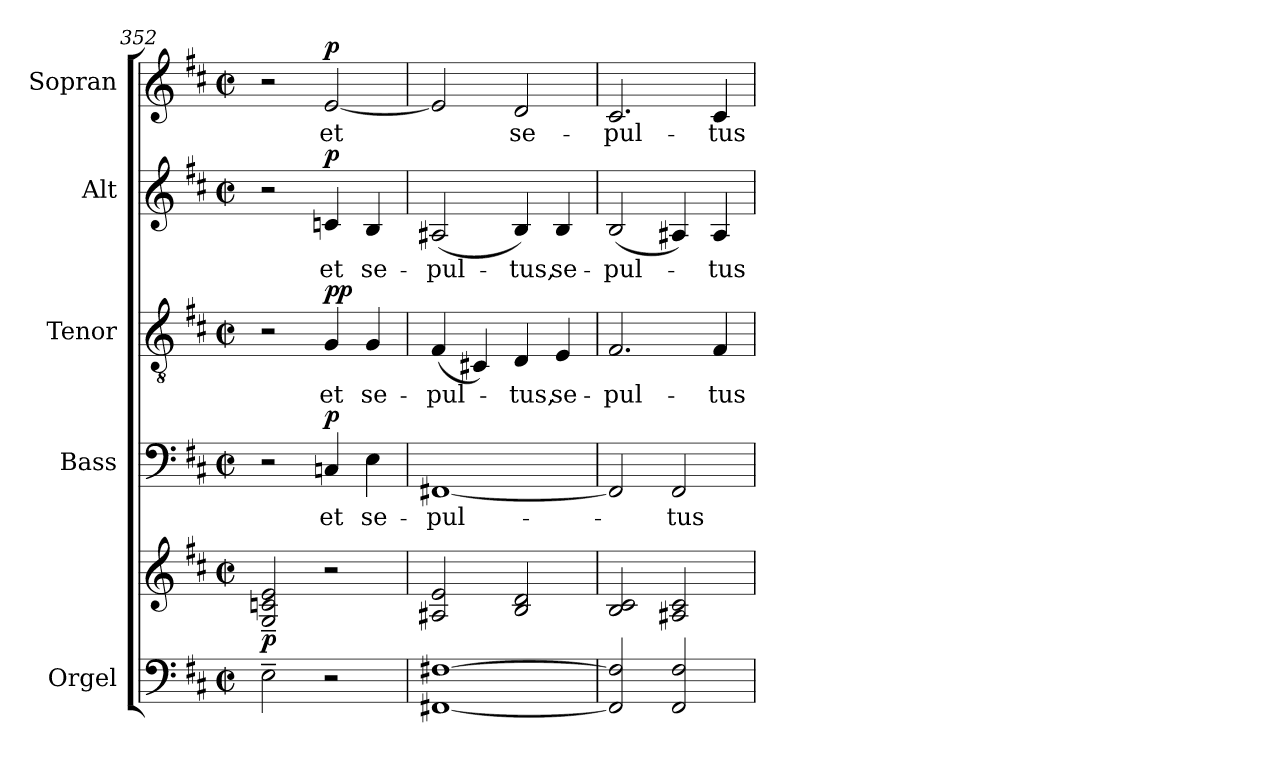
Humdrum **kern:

**kern	**kern	**dynam	**kern	**text	**dynam	**kern	**text	**dynam	**kern	**text	**dynam	**kern	**text	**dynam
*part5	*part5	*part5	*part4	*part4	*part4	*part3	*part3	*part3	*part2	*part2	*part2	*part1	*part1	*part1
*staff6	*staff5	*staff5/6	*staff4	*staff4	*staff4	*staff3	*staff3	*staff3	*staff2	*staff2	*staff2	*staff1	*staff1	*staff1
*I"Orgel	*	*	*I"Bass	*	*	*I"Tenor	*	*	*I"Alt	*	*	*I"Sopran	*	*
*I'Org.	*	*	*I'B.	*	*	*I'T.	*	*	*I'A.	*	*	*I'S.	*	*
*clefF4	*clefG2	*	*clefF4	*	*	*clefGv2	*	*	*clefG2	*	*	*clefG2	*	*
*k[f#c#]	*k[f#c#]	*	*k[f#c#]	*	*	*k[f#c#]	*	*	*k[f#c#]	*	*	*k[f#c#]	*	*
*D:	*D:	*	*D:	*	*	*D:	*	*	*D:	*	*	*D:	*	*
*M2/2	*M2/2	*	*M2/2	*	*	*M2/2	*	*	*M2/2	*	*	*M2/2	*	*
*met(c|)	*met(c|)	*	*met(c|)	*	*	*met(c|)	*	*	*met(c|)	*	*	*met(c|)	*	*
=352	=352	=352	=352	=352	=352	=352	=352	=352	=352	=352	=352	=352	=352	=352
!	!	!LO:DY:b	!	!	!	!	!	!	!	!	!	!	!	!
2E~>\	2G/~< 2cn/~< 2e/~<	p	2r	.	.	2r	.	.	2r	.	.	2r	.	.
!	!	!	!	!LO:LY:b	!LO:DY:a	!	!LO:LY:b	!LO:DY:a	!	!LO:LY:b	!LO:DY:a	!	!LO:LY:b	!LO:DY:a
2r	2r	.	4Cn/	et	p	4G/	et	pp	4cn/	et	p	[2e/	et	p
!	!	!	!	!LO:LY:b	!	!	!LO:LY:b	!	!	!LO:LY:b	!	!	!	!
.	.	.	4E\	se-	.	4G/	se-	.	4B/	se-	.	.	.	.
=353	=353	=353	=353	=353	=353	=353	=353	=353	=353	=353	=353	=353	=353	=353
!	!	!	!	!LO:LY:b	!	!	!LO:LY:b	!	!	!LO:LY:b	!	!	!	!
[1FF#X [1F#X	2A#X/ 2e/	.	[1FF#X	-pul-	.	(<4F#/	-pul-	.	(2A#X/	-pul-	.	2e/]	.	.
.	.	.	.	.	.	4C#X/)	.	.	.	.	.	.	.	.
!	!	!	!	!	!	!	!LO:LY:b	!	!	!LO:LY:b	!	!	!LO:LY:b	!
.	2B/ 2d/	.	.	.	.	4D/	-tus,	.	4B/)	-tus,	.	2d/	se-	.
!	!	!	!	!	!	!	!LO:LY:b	!	!	!LO:LY:b	!	!	!	!
.	.	.	.	.	.	4E/	se-	.	4B/	se-	.	.	.	.
=354	=354	=354	=354	=354	=354	=354	=354	=354	=354	=354	=354	=354	=354	=354
!	!	!	!	!	!	!	!LO:LY:b	!	!	!LO:LY:b	!	!	!LO:LY:b	!
2FF#/] 2F#/]	2B/ 2c#/	.	2FF#/]	.	.	2.F#/	-pul-	.	(2B/	-pul-	.	2.c#/	-pul-	.
!	!	!	!	!LO:LY:b	!	!	!	!	!	!	!	!	!	!
2FF#/ 2F#/	2A#X/ 2c#/	.	2FF#/	-tus	.	.	.	.	4A#X/)	.	.	.	.	.
!	!	!	!	!	!	!	!LO:LY:b	!	!	!LO:LY:b	!	!	!LO:LY:b	!
.	.	.	.	.	.	4F#/	-tus	.	4A#/	-tus	.	4c#/	-tus	.
=	=	=	=	=	=	=	=	=	=	=	=	=	=	=
*-	*-	*-	*-	*-	*-	*-	*-	*-	*-	*-	*-	*-	*-	*-
